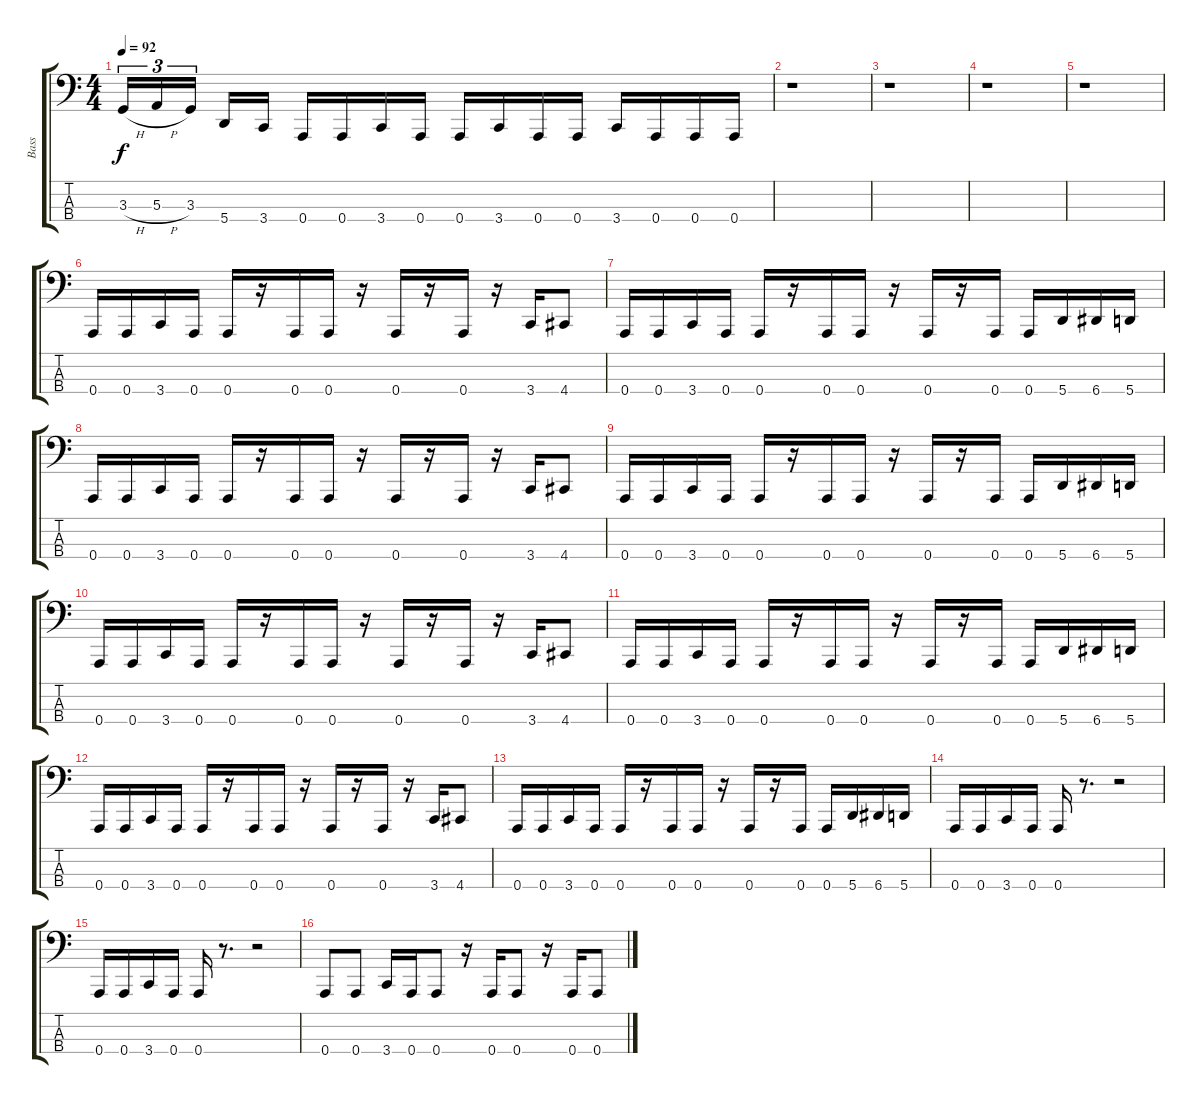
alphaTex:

\track ("Bass" "Bass") {instrument electricbassfinger}
\staff {score tabs}
\tuning (D2 A1 E1 A0) {hide}
\ts (4 4)
\tempo 92
\clef f4
\ks c
3.3{h}.16{tu (3 2) dy f} 5.3{h}.16{tu (3 2)} 3.3.16{tu (3 2)} 5.4.16 3.4.16 0.4.16 0.4.16 3.4.16 0.4.16 0.4.16 3.4.16 0.4.16 0.4.16 3.4.16 0.4.16 0.4.16 0.4.16 |
r.1 |
r.1 |
r.1 |
r.1 |
0.4.16 0.4.16 3.4.16 0.4.16 0.4.16 r.16 0.4.16 0.4.16 r.16 0.4.16 r.16 0.4.16 r.16 3.4.16 4.4.8 |
0.4.16 0.4.16 3.4.16 0.4.16 0.4.16 r.16 0.4.16 0.4.16 r.16 0.4.16 r.16 0.4.16 0.4.16 5.4.16 6.4.16 5.4.16 |
0.4.16 0.4.16 3.4.16 0.4.16 0.4.16 r.16 0.4.16 0.4.16 r.16 0.4.16 r.16 0.4.16 r.16 3.4.16 4.4.8 |
0.4.16 0.4.16 3.4.16 0.4.16 0.4.16 r.16 0.4.16 0.4.16 r.16 0.4.16 r.16 0.4.16 0.4.16 5.4.16 6.4.16 5.4.16 |
0.4.16 0.4.16 3.4.16 0.4.16 0.4.16 r.16 0.4.16 0.4.16 r.16 0.4.16 r.16 0.4.16 r.16 3.4.16 4.4.8 |
0.4.16 0.4.16 3.4.16 0.4.16 0.4.16 r.16 0.4.16 0.4.16 r.16 0.4.16 r.16 0.4.16 0.4.16 5.4.16 6.4.16 5.4.16 |
0.4.16 0.4.16 3.4.16 0.4.16 0.4.16 r.16 0.4.16 0.4.16 r.16 0.4.16 r.16 0.4.16 r.16 3.4.16 4.4.8 |
0.4.16 0.4.16 3.4.16 0.4.16 0.4.16 r.16 0.4.16 0.4.16 r.16 0.4.16 r.16 0.4.16 0.4.16 5.4.16 6.4.16 5.4.16 |
0.4.16 0.4.16 3.4.16 0.4.16 0.4.16 r.8{d} r.2 |
0.4.16 0.4.16 3.4.16 0.4.16 0.4.16 r.8{d} r.2 |
0.4.8 0.4.8 3.4.16 0.4.16 0.4.8 r.16 0.4.16 0.4.8 r.16 0.4.16 0.4.8
